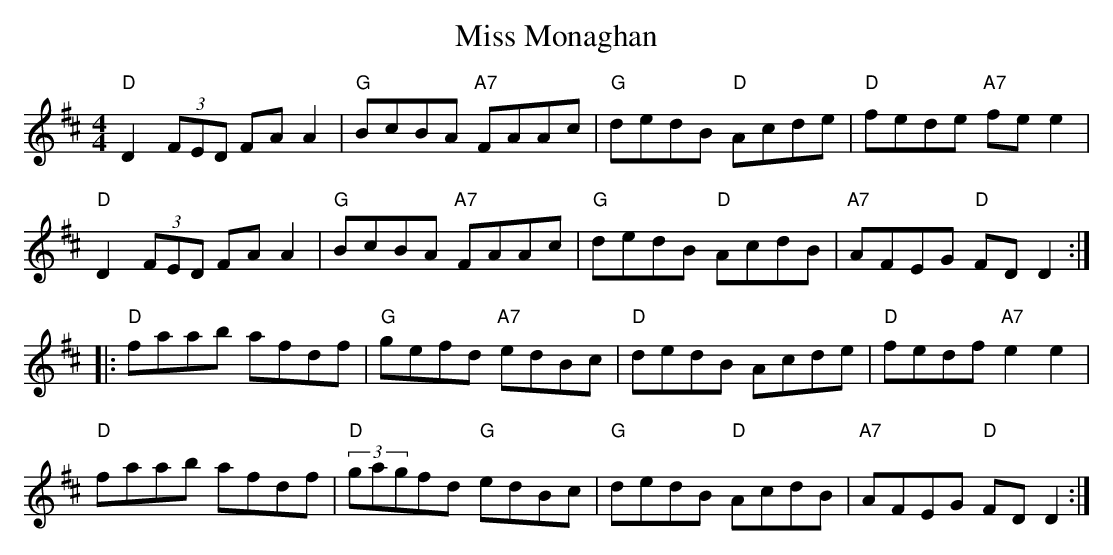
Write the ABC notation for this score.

X:1
T:Miss Monaghan
M:4/4
L:1/4
K:D
"D"D(3F/2E/2D/2 F/2A/2A|"G"B/2c/2B/2A/2 "A7"F/2A/2A/2c/2|\
"G"d/2e/2d/2B/2 "D"A/2c/2d/2e/2|"D"f/2e/2d/2e/2 "A7"f/2e/2e|
"D"D(3F/2E/2D/2 F/2A/2A|"G"B/2c/2B/2A/2 "A7"F/2A/2A/2c/2|\
"G"d/2e/2d/2B/2 "D"A/2c/2d/2B/2|"A7"A/2F/2E/2G/2 "D"F/2D/2D:|
|:"D"f/2a/2a/2b/2 a/2f/2d/2f/2|"G"g/2e/2f/2d/2 "A7"e/2d/2B/2c/2|\
"D"d/2e/2d/2B/2 A/2c/2d/2e/2|"D"f/2e/2d/2f/2 "A7"ee|
"D"f/2a/2a/2b/2 a/2f/2d/2f/2|(3"D"g/2a/2g/2f/2d/2 "G"e/2d/2B/2c/2|\
"G"d/2e/2d/2B/2 "D"A/2c/2d/2B/2|"A7"A/2F/2E/2G/2 "D"F/2D/2D:|
